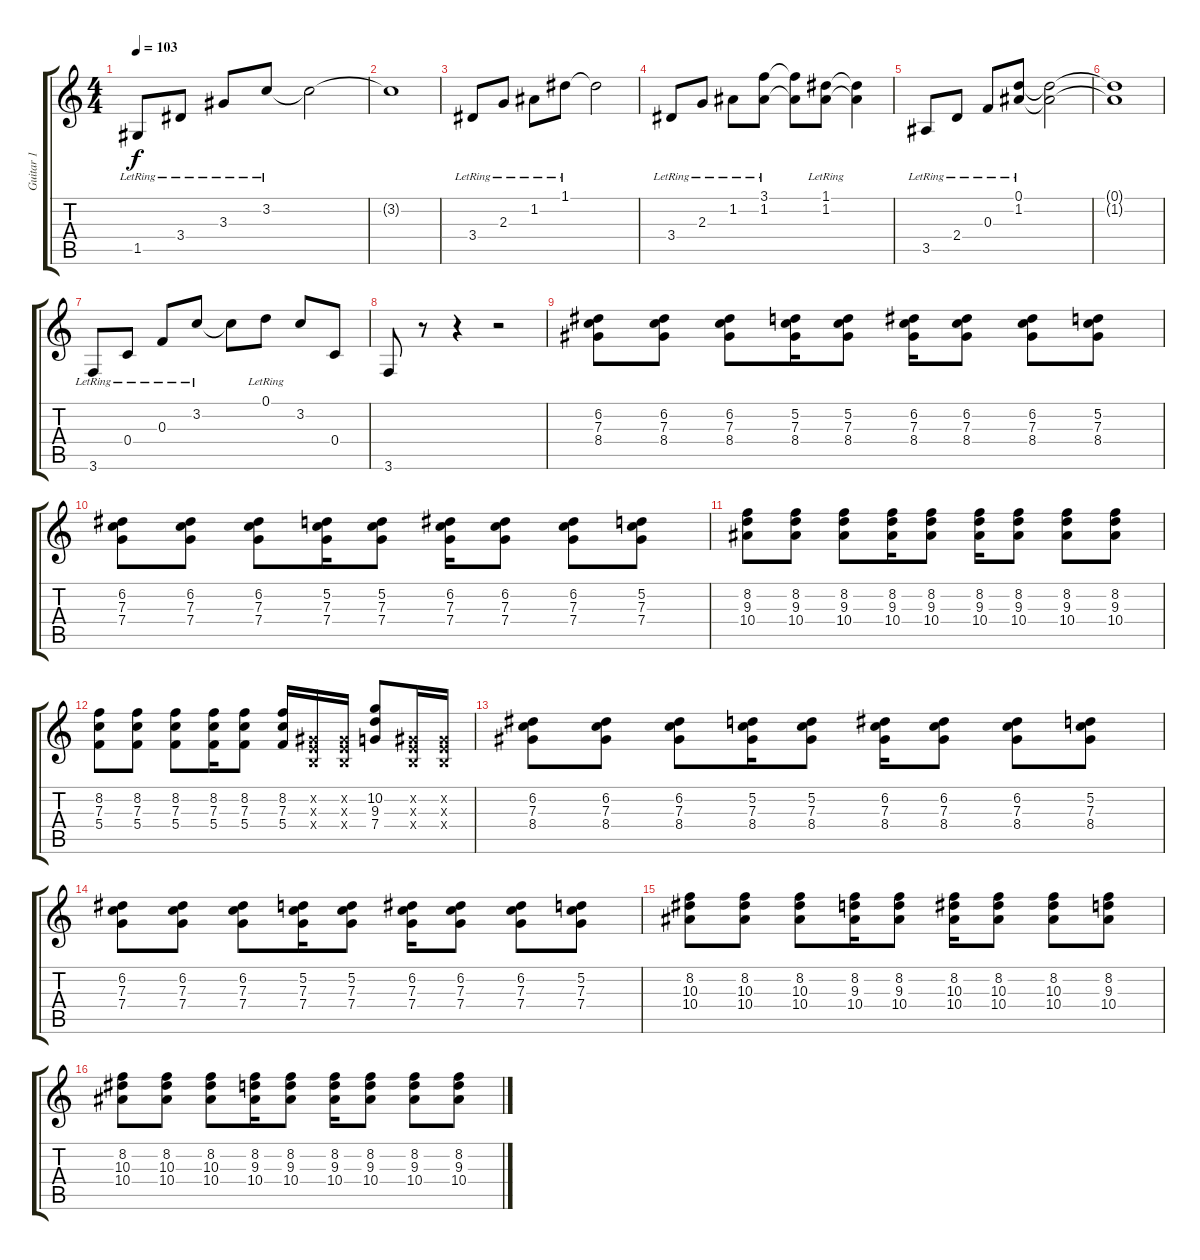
\track ("Guitar 1" "Guitar 1") {instrument acousticguitarsteel}
\staff {score tabs}
\tuning (D4 A3 F3 C3 G2 D2) {hide}
\ts (4 4)
\tempo 103
\clef g2
\ks c
1.5{lr}.8{dy f} 3.4{lr}.8 3.3{lr}.8 3.2{lr}.8 3.2{t}.2 |
3.2{t}.1 |
3.4{lr}.8 2.3{lr}.8 1.2{lr}.8 1.1{lr}.8 1.1{t}.2 |
3.4{lr}.8 2.3{lr}.8 1.2{lr}.8 (3.1{lr} 1.2{lr}).8 (3.1{t} 1.2{t}).8 (1.1{lr} 1.2{lr}).8 (1.1{t} 1.2{t}).4 |
3.5{lr}.8 2.4{lr}.8 0.3{lr}.8 (0.1{lr} 1.2{lr}).8 (0.1{t} 1.2{t}).2 |
(0.1{t} 1.2{t}).1 |
3.6{lr}.8 0.4{lr}.8 0.3{lr}.8 3.2{lr}.8 3.2{t}.8 0.1{lr}.8 3.2.8 0.4.8 |
3.6.8 r.8 r.4 r.2 |
(6.2 7.3 8.4).8{volume 10} (6.2 7.3 8.4).8 (6.2 7.3 8.4).8 (5.2 7.3 8.4).16 (5.2 7.3 8.4).8 (6.2 7.3 8.4).16 (6.2 7.3 8.4).8 (6.2 7.3 8.4).8 (5.2 7.3 8.4).8 |
(6.2 7.3 7.4).8 (6.2 7.3 7.4).8 (6.2 7.3 7.4).8 (5.2 7.3 7.4).16 (5.2 7.3 7.4).8 (6.2 7.3 7.4).16 (6.2 7.3 7.4).8 (6.2 7.3 7.4).8 (5.2 7.3 7.4).8 |
(8.2 9.3 10.4).8 (8.2 9.3 10.4).8 (8.2 9.3 10.4).8 (8.2 9.3 10.4).16 (8.2 9.3 10.4).8 (8.2 9.3 10.4).16 (8.2 9.3 10.4).8 (8.2 9.3 10.4).8 (8.2 9.3 10.4).8 |
(8.2 7.3 5.4).8 (8.2 7.3 5.4).8 (8.2 7.3 5.4).8 (8.2 7.3 5.4).16 (8.2 7.3 5.4).8 (8.2 7.3 5.4).16 (-1.2{x} -1.3{x} -1.4{x}).16 (-1.2{x} -1.3{x} -1.4{x}).16 (10.2 9.3 7.4).8 (-1.2{x} -1.3{x} -1.4{x}).16 (-1.2{x} -1.3{x} -1.4{x}).16 |
(6.2 7.3 8.4).8 (6.2 7.3 8.4).8 (6.2 7.3 8.4).8 (5.2 7.3 8.4).16 (5.2 7.3 8.4).8 (6.2 7.3 8.4).16 (6.2 7.3 8.4).8 (6.2 7.3 8.4).8 (5.2 7.3 8.4).8 |
(6.2 7.3 7.4).8 (6.2 7.3 7.4).8 (6.2 7.3 7.4).8 (5.2 7.3 7.4).16 (5.2 7.3 7.4).8 (6.2 7.3 7.4).16 (6.2 7.3 7.4).8 (6.2 7.3 7.4).8 (5.2 7.3 7.4).8 |
(8.2 10.3 10.4).8 (8.2 10.3 10.4).8 (8.2 10.3 10.4).8 (8.2 9.3 10.4).16 (8.2 9.3 10.4).8 (8.2 10.3 10.4).16 (8.2 10.3 10.4).8 (8.2 10.3 10.4).8 (8.2 9.3 10.4).8 |
(8.2 10.3 10.4).8 (8.2 10.3 10.4).8 (8.2 10.3 10.4).8 (8.2 9.3 10.4).16 (8.2 9.3 10.4).8 (8.2 9.3 10.4).16 (8.2 9.3 10.4).8 (8.2 9.3 10.4).8 (8.2 9.3 10.4).8
